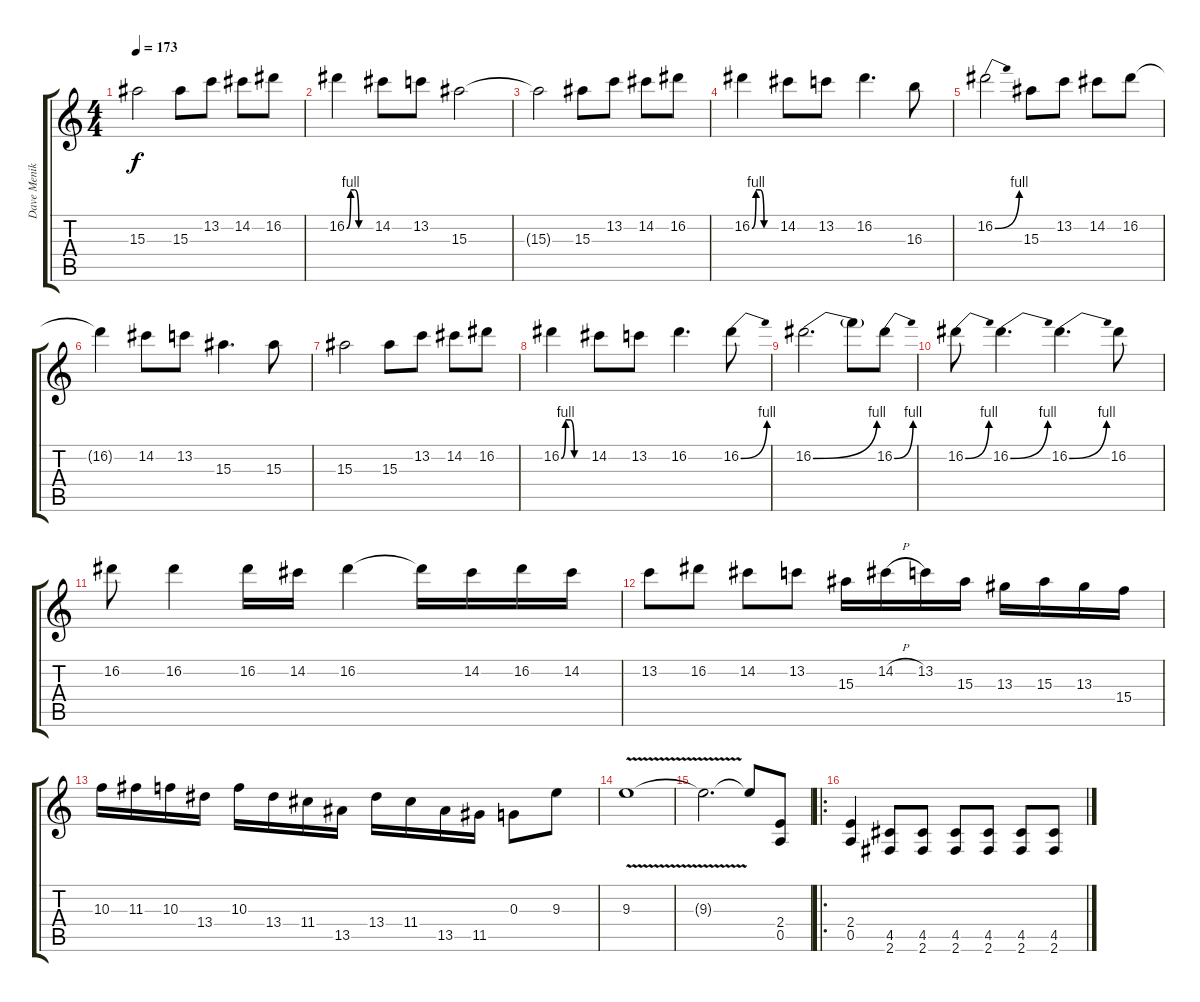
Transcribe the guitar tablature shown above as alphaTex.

\track ("Dave Meniketti" "Dave Menik") {instrument distortionguitar}
\staff {score tabs}
\tuning (E4 B3 G3 D3 A2 E2) {hide}
\ts (4 4)
\tempo 173
\clef g2
\ks c
15.3.2{dy f} 15.3.8 13.2.8 14.2.8 16.2.8 |
16.2{be (custom 0 0 10 4 20 4 30 0 60 0)}.4 14.2.8 13.2.8 15.3.2 |
15.3{t}.2 15.3.8 13.2.8 14.2.8 16.2.8 |
16.2{be (custom 0 0 10 4 20 4 30 0 60 0)}.4 14.2.8 13.2.8 16.2.4{d} 16.3.8 |
16.2{be (bend 0 0 60 4)}.2 15.3.8 13.2.8 14.2.8 16.2.8 |
16.2{t}.4 14.2.8 13.2.8 15.3.4{d} 15.3.8 |
15.3.2 15.3.8 13.2.8 14.2.8 16.2.8 |
16.2{be (custom 0 0 10 4 20 4 30 0 60 0)}.4 14.2.8 13.2.8 16.2.4{d} 16.2{be (bend 0 0 60 4)}.8 |
16.2{be (bend 0 0 60 4)}.2{d} 16.2{t}.8 16.2{be (bend 0 0 60 4)}.8 |
16.2{be (bend 0 0 60 4)}.8 16.2{be (bend 0 0 60 4)}.4{d} 16.2{be (bend 0 0 60 4)}.4{d} 16.2.8 |
16.2.8 16.2.4 16.2.16 14.2.16 16.2.4 16.2{t}.16 14.2.16 16.2.16 14.2.16 |
13.2.8 16.2.8 14.2.8 13.2.8 15.3.16 14.2{h}.16 13.2.16 15.3.16 13.3.16 15.3.16 13.3.16 15.4.16 |
10.3.16 11.3.16 10.3.16 13.4.16 10.3.16 13.4.16 11.4.16 13.5.16 13.4.16 11.4.16 13.5.16 11.5.16 0.3.8 9.3.8 |
9.3{v}.1 |
9.3{t}.2{d} 9.3{t}.8 (2.4 0.5).8 |
\ro
(2.4 0.5).4 (4.5 2.6).8 (4.5 2.6).8 (4.5 2.6).8 (4.5 2.6).8 (4.5 2.6).8 (4.5 2.6).8
